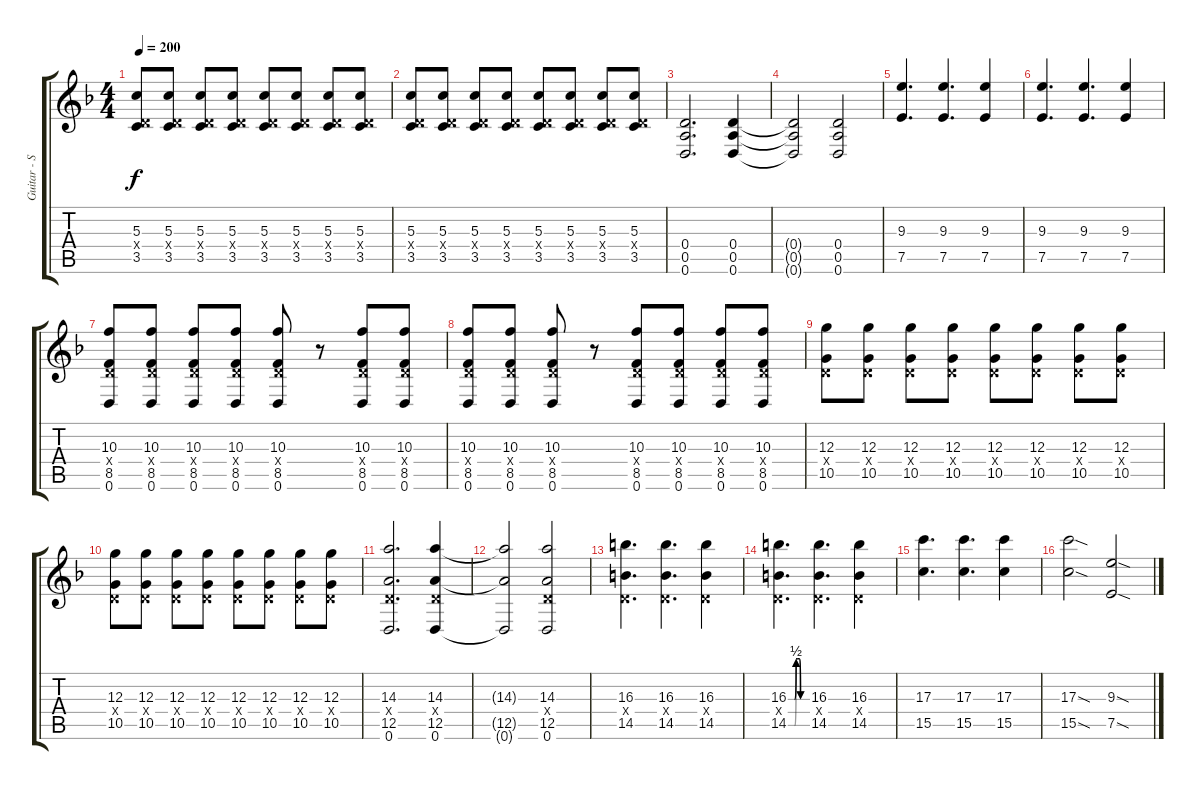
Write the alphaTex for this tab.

\track ("Guitar - Simon Neil" "Guitar - S") {instrument electricguitarclean}
\staff {score tabs}
\tuning (E4 B3 G3 D3 A2 D2) {hide}
\ts (4 4)
\tempo 200
\clef g2
\ks f
(5.3 0.4{x} 3.5).8{dy f} (5.3 0.4{x} 3.5).8 (5.3 0.4{x} 3.5).8 (5.3 0.4{x} 3.5).8 (5.3 0.4{x} 3.5).8 (5.3 0.4{x} 3.5).8 (5.3 0.4{x} 3.5).8 (5.3 0.4{x} 3.5).8 |
(5.3 0.4{x} 3.5).8 (5.3 0.4{x} 3.5).8 (5.3 0.4{x} 3.5).8 (5.3 0.4{x} 3.5).8 (5.3 0.4{x} 3.5).8 (5.3 0.4{x} 3.5).8 (5.3 0.4{x} 3.5).8 (5.3 0.4{x} 3.5).8 |
(0.4 0.5 0.6).2{d} (0.4 0.5 0.6).4 |
(0.4{t} 0.5{t} 0.6{t}).2 (0.4 0.5 0.6).2 |
(9.3 7.5).4{d} (9.3 7.5).4{d} (9.3 7.5).4 |
(9.3 7.5).4{d} (9.3 7.5).4{d} (9.3 7.5).4 |
(10.3 0.4{x} 8.5 0.6).8 (10.3 0.4{x} 8.5 0.6).8 (10.3 0.4{x} 8.5 0.6).8 (10.3 0.4{x} 8.5 0.6).8 (10.3 0.4{x} 8.5 0.6).8 r.8 (10.3 0.4{x} 8.5 0.6).8 (10.3 0.4{x} 8.5 0.6).8 |
(10.3 0.4{x} 8.5 0.6).8 (10.3 0.4{x} 8.5 0.6).8 (10.3 0.4{x} 8.5 0.6).8 r.8 (10.3 0.4{x} 8.5 0.6).8 (10.3 0.4{x} 8.5 0.6).8 (10.3 0.4{x} 8.5 0.6).8 (10.3 0.4{x} 8.5 0.6).8 |
(12.3 0.4{x} 10.5).8 (12.3 0.4{x} 10.5).8 (12.3 0.4{x} 10.5).8 (12.3 0.4{x} 10.5).8 (12.3 0.4{x} 10.5).8 (12.3 0.4{x} 10.5).8 (12.3 0.4{x} 10.5).8 (12.3 0.4{x} 10.5).8 |
(12.3 0.4{x} 10.5).8 (12.3 0.4{x} 10.5).8 (12.3 0.4{x} 10.5).8 (12.3 0.4{x} 10.5).8 (12.3 0.4{x} 10.5).8 (12.3 0.4{x} 10.5).8 (12.3 0.4{x} 10.5).8 (12.3 0.4{x} 10.5).8 |
(14.3 0.4{x} 12.5 0.6).2{d} (14.3 0.4{x} 12.5 0.6).4 |
(14.3{t} 12.5{t} 0.6{t}).2 (14.3 0.4{x} 12.5 0.6).2 |
(16.3 0.4{x} 14.5).4{d} (16.3 0.4{x} 14.5).4{d} (16.3 0.4{x} 14.5).4 |
(16.3{be (custom 0 0 10 0 20 0 25 2 30 2 35 2 39 0 60 0)} 0.4{x} 14.5{be (custom 0 0 10 0 20 0 25 2 30 2 35 2 39 0 60 0)}).4{d} (16.3 0.4{x} 14.5).4{d} (16.3 0.4{x} 14.5).4 |
(17.3 15.5).4{d instrument electricguitarclean} (17.3 15.5).4{d} (17.3 15.5).4 |
(17.3{sod} 15.5{sod}).2 (9.3{sod} 7.5{sod}).2
